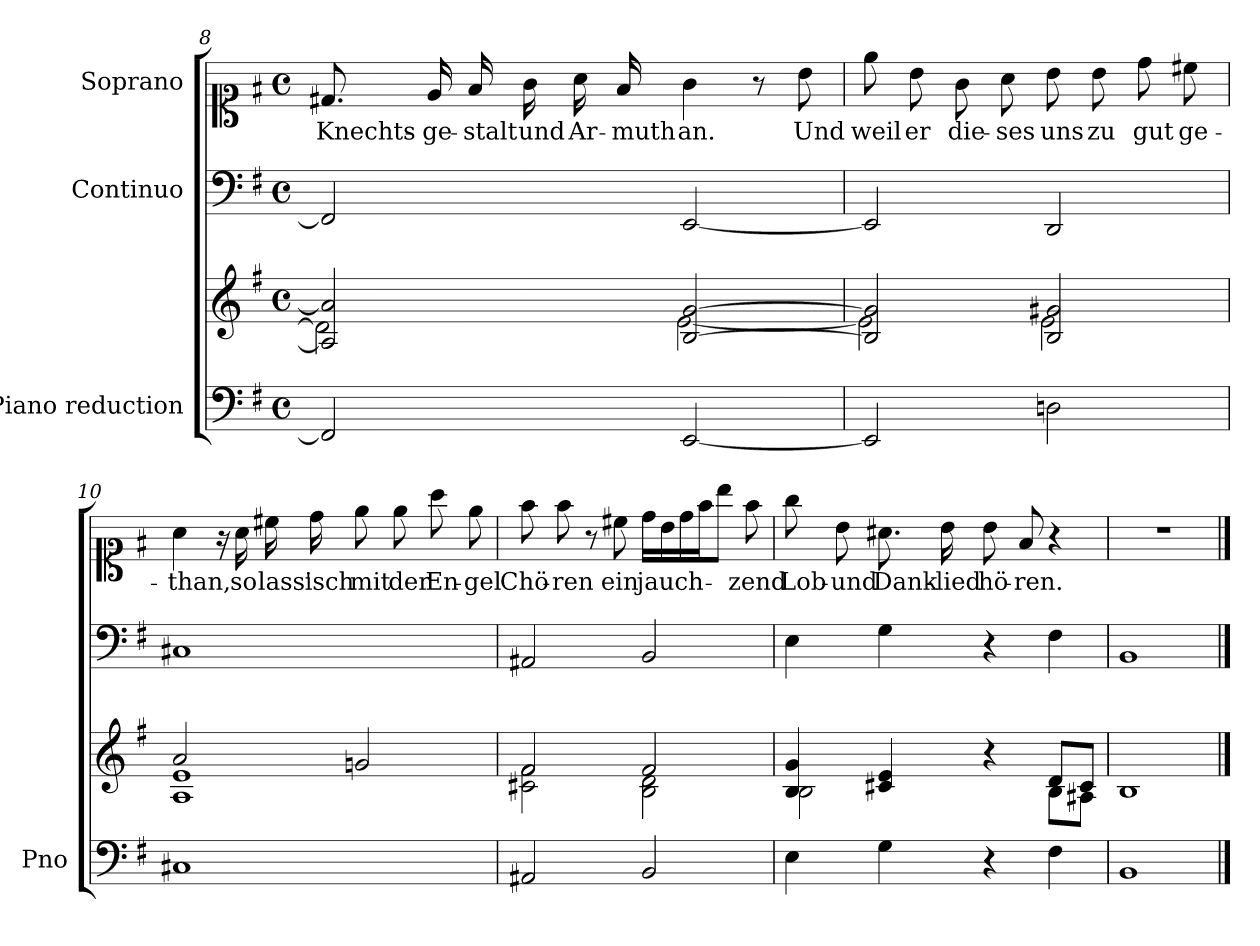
**kern	**kern	**kern	**kern	**text
*part3	*part3	*part2	*part1	*part1
*staff4	*staff3	*staff2	*staff1	*staff1
*I"Piano reduction	*	*I"Continuo	*I"Soprano	*
*I'Pno	*	*	*	*
!!LO:LB:g=z
*clefF4	*clefG2	*clefF4	*clefC1	*
*k[f#]	*k[f#]	*k[f#]	*k[f#]	*
*M4/4	*M4/4	*M4/4	*M4/4	*
*met(c)	*met(c)	*met(c)	*met(c)	*
=8	=8	=8	=8	=8
*	*^	*	*	*
!	!	!	!	!	!LO:LY:b
2FF#/]	2A/] 2a/]	2d#\]	2FF#/]	8.d#X/	Knechts-
!	!	!	!	!	!LO:LY:b
.	.	.	.	16e/	-ge-
!	!	!	!	!	!LO:LY:b
.	.	.	.	16f#/	-stalt
!	!	!	!	!	!LO:LY:b
.	.	.	.	16g\	und
!	!	!	!	!	!LO:LY:b
.	.	.	.	16a\	Ar-
!	!	!	!	!	!LO:LY:b
.	.	.	.	16f#/	-muth
!	!	!	!	!	!LO:LY:b
[2EE/	[<2B/ [2g/	[2e\	[2EE/	4g\	an.
.	.	.	.	8r	.
!	!	!	!	!	!LO:LY:b
.	.	.	.	8b\	Und
=9	=9	=9	=9	=9	=9
!	!	!	!	!	!LO:LY:b
2EE/]	2B/] 2g/]	2e\]	2EE/]	8ee\	weil
!	!	!	!	!	!LO:LY:b
.	.	.	.	8b\	er
!	!	!	!	!	!LO:LY:b
.	.	.	.	8g\	die-
!	!	!	!	!	!LO:LY:b
.	.	.	.	8a\	-ses
!	!	!	!	!	!LO:LY:b
2Dn\	2B/ 2g#X/	2e\	2DD/	8b\	uns
!	!	!	!	!	!LO:LY:b
.	.	.	.	8b\	zu
!	!	!	!	!	!LO:LY:b
.	.	.	.	8dd\	gut
!	!	!	!	!	!LO:LY:b
.	.	.	.	8cc#X\	ge-
=10	=10	=10	=10	=10	=10
!	!	!	!	!	!LO:LY:b
1C#X	2a/	1A 1e	1C#X	4a\	-than,
.	.	.	.	16r	.
!	!	!	!	!	!LO:LY:b
.	.	.	.	16a\	so
!	!	!	!	!	!LO:LY:b
.	.	.	.	16cc#X\	lass'
!	!	!	!	!	!LO:LY:b
.	.	.	.	16dd\	isch
!	!	!	!	!	!LO:LY:b
.	2gn/	.	.	8ee\	mit
!	!	!	!	!	!LO:LY:b
.	.	.	.	8ee\	der
!	!	!	!	!	!LO:LY:b
.	.	.	.	8aa\	En-
!	!	!	!	!	!LO:LY:b
.	.	.	.	8ee\	-gel
!!LO:LB:g=z
=11	=11	=11	=11	=11	=11
!	!	!	!	!	!LO:LY:b
2AA#X/	2f#/	2c#X\ 2f#\	2AA#X/	8ff#\	Chö-
!	!	!	!	!	!LO:LY:b
.	.	.	.	8ff#\	-ren
.	.	.	.	8r	.
!	!	!	!	!	!LO:LY:b
.	.	.	.	8cc#X\	ein
!	!	!	!	!	!LO:LY:b
2BB/	2f#/	2B\ 2d\	2BB/	16dd\LL	jauch-
.	.	.	.	16b\	.
.	.	.	.	16dd\	.
.	.	.	.	16ff#\J	.
.	.	.	.	8bb\J	.
!	!	!	!	!	!LO:LY:b
.	.	.	.	8ff#\	-zend
=12	=12	=12	=12	=12	=12
!	!	!	!	!	!LO:LY:b
4E\	4B/ 4g/	2B\	4E\	8gg\	Lob-
!	!	!	!	!	!LO:LY:b
.	.	.	.	8b\	-und
!	!	!	!	!	!LO:LY:b
4G\	4c#X/ 4e/	.	4G\	8.a#X\	Dank-
!	!	!	!	!	!LO:LY:b
.	.	.	.	16b\	-lied
!	!	!	!	!	!LO:LY:b
4r	4r	4ryy	4r	8b\	hö-
!	!	!	!	!	!LO:LY:b
.	.	.	.	8f#/	-ren.
4F#\	8d/L	8B\L	4F#\	4r	.
.	8c#/J	8A#X\J	.	.	.
*	*v	*v	*	*	*
=13	=13	=13	=13	=13
1BB	1B	1BB	1r	.
==	==	==	==	==
*-	*-	*-	*-	*-
